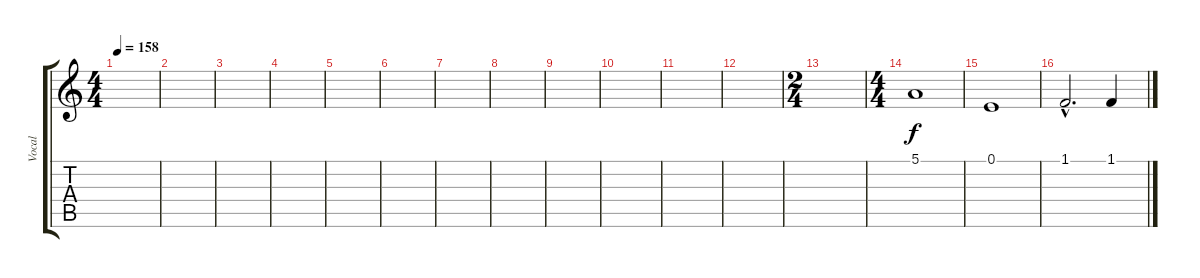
\track ("Vocal" "Vocal") {instrument lead2sawtooth}
\staff {score tabs}
\tuning (E4 B3 G3 D3 A2 E2) {hide}
\ts (4 4)
\tempo 158
\clef g2
\ks c
|
|
|
|
|
|
|
|
|
|
|
|
\ts (2 4)
|
\ts (4 4)
5.1.1 |
0.1.1 |
1.1{hac}.2{d} 1.1.4
